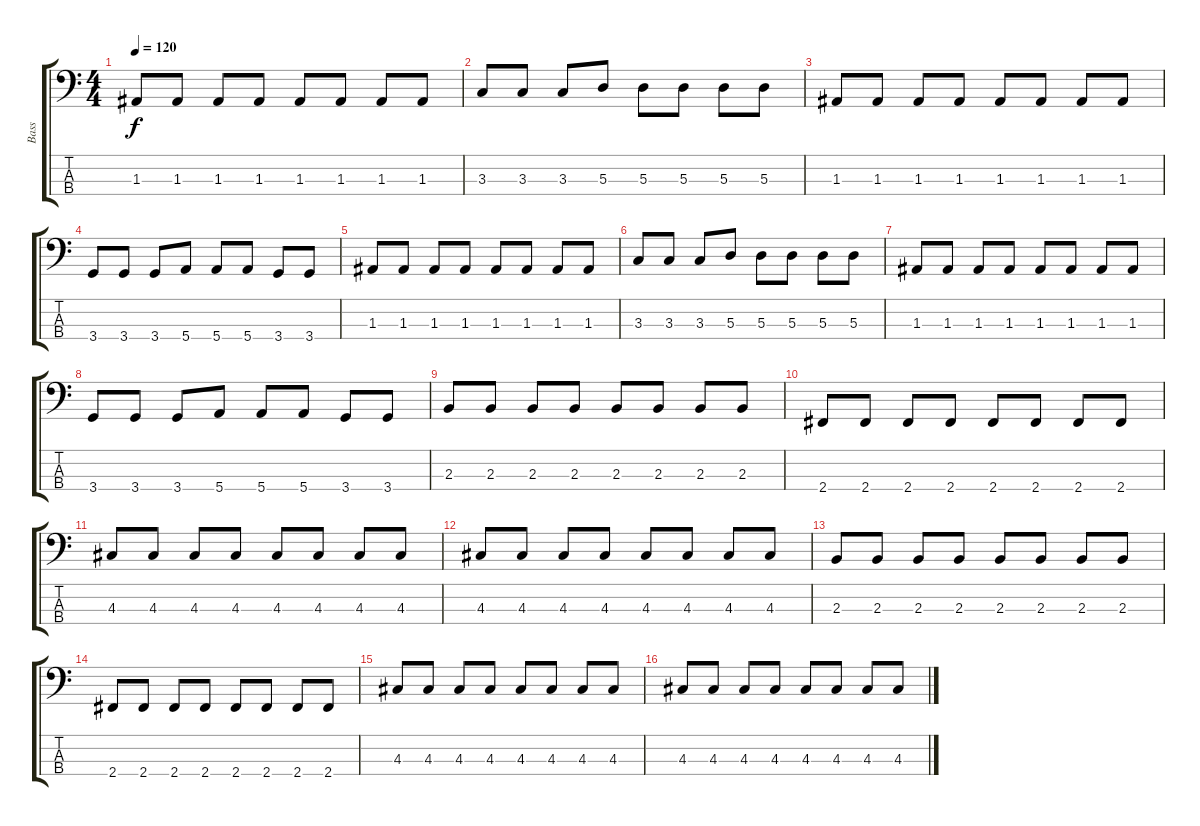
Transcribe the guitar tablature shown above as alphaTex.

\track ("Bass" "Bass") {instrument slapbass1}
\staff {score tabs}
\tuning (G2 D2 A1 E1) {hide}
\ts (4 4)
\tempo 120
\clef f4
\ks c
1.3.8{dy f} 1.3.8 1.3.8 1.3.8 1.3.8 1.3.8 1.3.8 1.3.8 |
3.3.8 3.3.8 3.3.8 5.3.8 5.3.8 5.3.8 5.3.8 5.3.8 |
1.3.8 1.3.8 1.3.8 1.3.8 1.3.8 1.3.8 1.3.8 1.3.8 |
3.4.8 3.4.8 3.4.8 5.4.8 5.4.8 5.4.8 3.4.8 3.4.8 |
1.3.8 1.3.8 1.3.8 1.3.8 1.3.8 1.3.8 1.3.8 1.3.8 |
3.3.8 3.3.8 3.3.8 5.3.8 5.3.8 5.3.8 5.3.8 5.3.8 |
1.3.8 1.3.8 1.3.8 1.3.8 1.3.8 1.3.8 1.3.8 1.3.8 |
3.4.8 3.4.8 3.4.8 5.4.8 5.4.8 5.4.8 3.4.8 3.4.8 |
2.3.8 2.3.8 2.3.8 2.3.8 2.3.8 2.3.8 2.3.8 2.3.8 |
2.4.8 2.4.8 2.4.8 2.4.8 2.4.8 2.4.8 2.4.8 2.4.8 |
4.3.8 4.3.8 4.3.8 4.3.8 4.3.8 4.3.8 4.3.8 4.3.8 |
4.3.8 4.3.8 4.3.8 4.3.8 4.3.8 4.3.8 4.3.8 4.3.8 |
2.3.8 2.3.8 2.3.8 2.3.8 2.3.8 2.3.8 2.3.8 2.3.8 |
2.4.8 2.4.8 2.4.8 2.4.8 2.4.8 2.4.8 2.4.8 2.4.8 |
4.3.8 4.3.8 4.3.8 4.3.8 4.3.8 4.3.8 4.3.8 4.3.8 |
4.3.8 4.3.8 4.3.8 4.3.8 4.3.8 4.3.8 4.3.8 4.3.8
